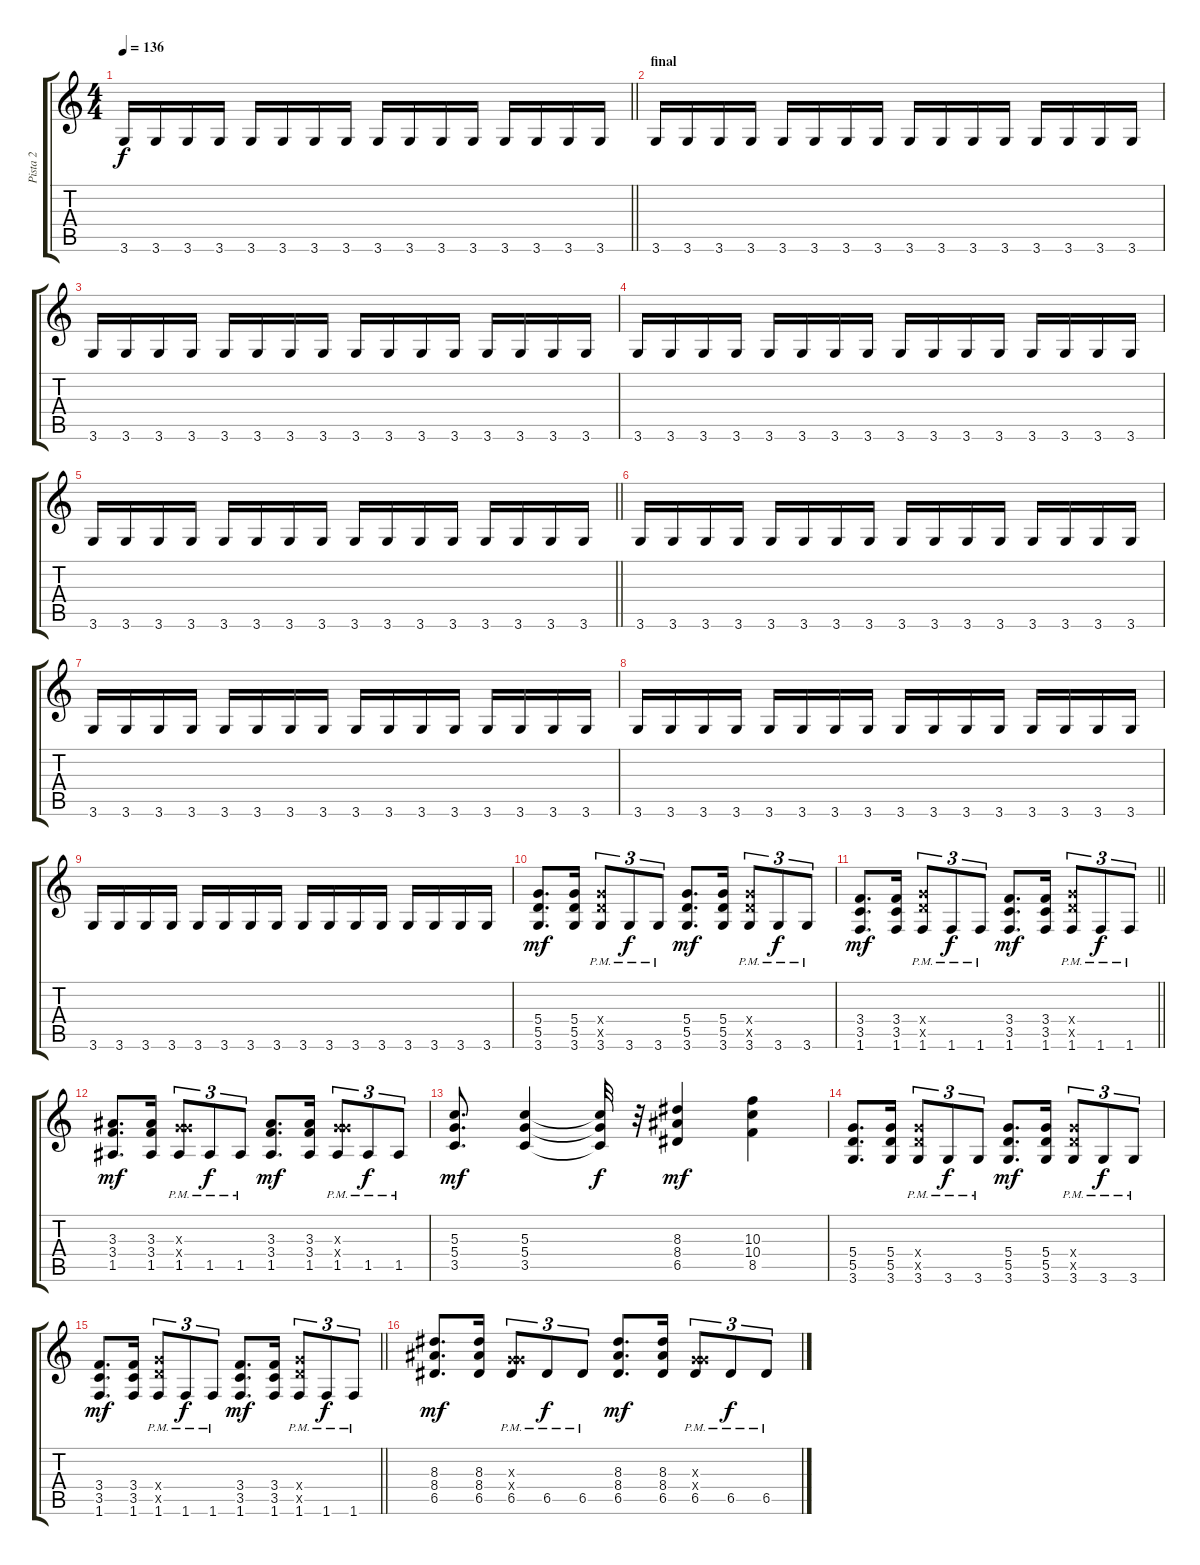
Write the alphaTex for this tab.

\track ("Pista 2" "Pista 2") {instrument overdrivenguitar}
\staff {score tabs}
\tuning (E4 B3 G3 D3 A2 E2) {hide}
\ts (4 4)
\tempo 136
\clef g2
\barLineRight lightlight
\ks c
3.6.16{dy f} 3.6.16 3.6.16 3.6.16 3.6.16 3.6.16 3.6.16 3.6.16 3.6.16 3.6.16 3.6.16 3.6.16 3.6.16 3.6.16 3.6.16 3.6.16 |
\section ("" "final")
3.6.16 3.6.16 3.6.16 3.6.16 3.6.16 3.6.16 3.6.16 3.6.16 3.6.16 3.6.16 3.6.16 3.6.16 3.6.16 3.6.16 3.6.16 3.6.16 |
3.6.16 3.6.16 3.6.16 3.6.16 3.6.16 3.6.16 3.6.16 3.6.16 3.6.16 3.6.16 3.6.16 3.6.16 3.6.16 3.6.16 3.6.16 3.6.16 |
3.6.16 3.6.16 3.6.16 3.6.16 3.6.16 3.6.16 3.6.16 3.6.16 3.6.16 3.6.16 3.6.16 3.6.16 3.6.16 3.6.16 3.6.16 3.6.16 |
\barLineRight lightlight
3.6.16 3.6.16 3.6.16 3.6.16 3.6.16 3.6.16 3.6.16 3.6.16 3.6.16 3.6.16 3.6.16 3.6.16 3.6.16 3.6.16 3.6.16 3.6.16 |
3.6.16 3.6.16 3.6.16 3.6.16 3.6.16 3.6.16 3.6.16 3.6.16 3.6.16 3.6.16 3.6.16 3.6.16 3.6.16 3.6.16 3.6.16 3.6.16 |
3.6.16 3.6.16 3.6.16 3.6.16 3.6.16 3.6.16 3.6.16 3.6.16 3.6.16 3.6.16 3.6.16 3.6.16 3.6.16 3.6.16 3.6.16 3.6.16 |
3.6.16 3.6.16 3.6.16 3.6.16 3.6.16 3.6.16 3.6.16 3.6.16 3.6.16 3.6.16 3.6.16 3.6.16 3.6.16 3.6.16 3.6.16 3.6.16 |
3.6.16 3.6.16 3.6.16 3.6.16 3.6.16 3.6.16 3.6.16 3.6.16 3.6.16 3.6.16 3.6.16 3.6.16 3.6.16 3.6.16 3.6.16 3.6.16 |
(5.4 5.5 3.6).8{d dy mf} (5.4 5.5 3.6).16 (5.4{x} 5.5{x} 3.6{pm}).8{tu (3 2)} 3.6{pm}.8{tu (3 2) dy f} 3.6{pm}.8{tu (3 2)} (5.4 5.5 3.6).8{d dy mf} (5.4 5.5 3.6).16 (5.4{x} 5.5{x} 3.6{pm}).8{tu (3 2)} 3.6{pm}.8{tu (3 2) dy f} 3.6{pm}.8{tu (3 2)} |
\barLineRight lightlight
(3.4 3.5 1.6).8{d dy mf} (3.4 3.5 1.6).16 (5.4{x} 5.5{x} 1.6{pm}).8{tu (3 2)} 1.6{pm}.8{tu (3 2) dy f} 1.6{pm}.8{tu (3 2)} (3.4 3.5 1.6).8{d dy mf} (3.4 3.5 1.6).16 (5.4{x} 5.5{x} 1.6{pm}).8{tu (3 2)} 1.6{pm}.8{tu (3 2) dy f} 1.6{pm}.8{tu (3 2)} |
(3.3 3.4 1.5).8{d dy mf} (3.3 3.4 1.5).16 (0.3{x} 5.4{x} 1.5{pm}).8{tu (3 2)} 1.5{pm}.8{tu (3 2) dy f} 1.5{pm}.8{tu (3 2)} (3.3 3.4 1.5).8{d dy mf} (3.3 3.4 1.5).16 (0.3{x} 5.4{x} 1.5{pm}).8{tu (3 2)} 1.5{pm}.8{tu (3 2) dy f} 1.5{pm}.8{tu (3 2)} |
(5.3 5.4 3.5).8{d dy mf} (5.3 5.4 3.5).4 (5.3{t} 5.4{t} 3.5{t}).32{dy f} r.32 (8.3 8.4 6.5).4{dy mf} (10.3 10.4 8.5).4 |
(5.4 5.5 3.6).8{d} (5.4 5.5 3.6).16 (5.4{x} 5.5{x} 3.6{pm}).8{tu (3 2)} 3.6{pm}.8{tu (3 2) dy f} 3.6{pm}.8{tu (3 2)} (5.4 5.5 3.6).8{d dy mf} (5.4 5.5 3.6).16 (5.4{x} 5.5{x} 3.6{pm}).8{tu (3 2)} 3.6{pm}.8{tu (3 2) dy f} 3.6{pm}.8{tu (3 2)} |
\barLineRight lightlight
(3.4 3.5 1.6).8{d dy mf} (3.4 3.5 1.6).16 (5.4{x} 5.5{x} 1.6{pm}).8{tu (3 2)} 1.6{pm}.8{tu (3 2) dy f} 1.6{pm}.8{tu (3 2)} (3.4 3.5 1.6).8{d dy mf} (3.4 3.5 1.6).16 (5.4{x} 5.5{x} 1.6{pm}).8{tu (3 2)} 1.6{pm}.8{tu (3 2) dy f} 1.6{pm}.8{tu (3 2)} |
(8.3 8.4 6.5).8{d dy mf} (8.3 8.4 6.5).16 (0.3{x} 5.4{x} 6.5{pm}).8{tu (3 2)} 6.5{pm}.8{tu (3 2) dy f} 6.5{pm}.8{tu (3 2)} (8.3 8.4 6.5).8{d dy mf} (8.3 8.4 6.5).16 (0.3{x} 5.4{x} 6.5{pm}).8{tu (3 2)} 6.5{pm}.8{tu (3 2) dy f} 6.5{pm}.8{tu (3 2)}
